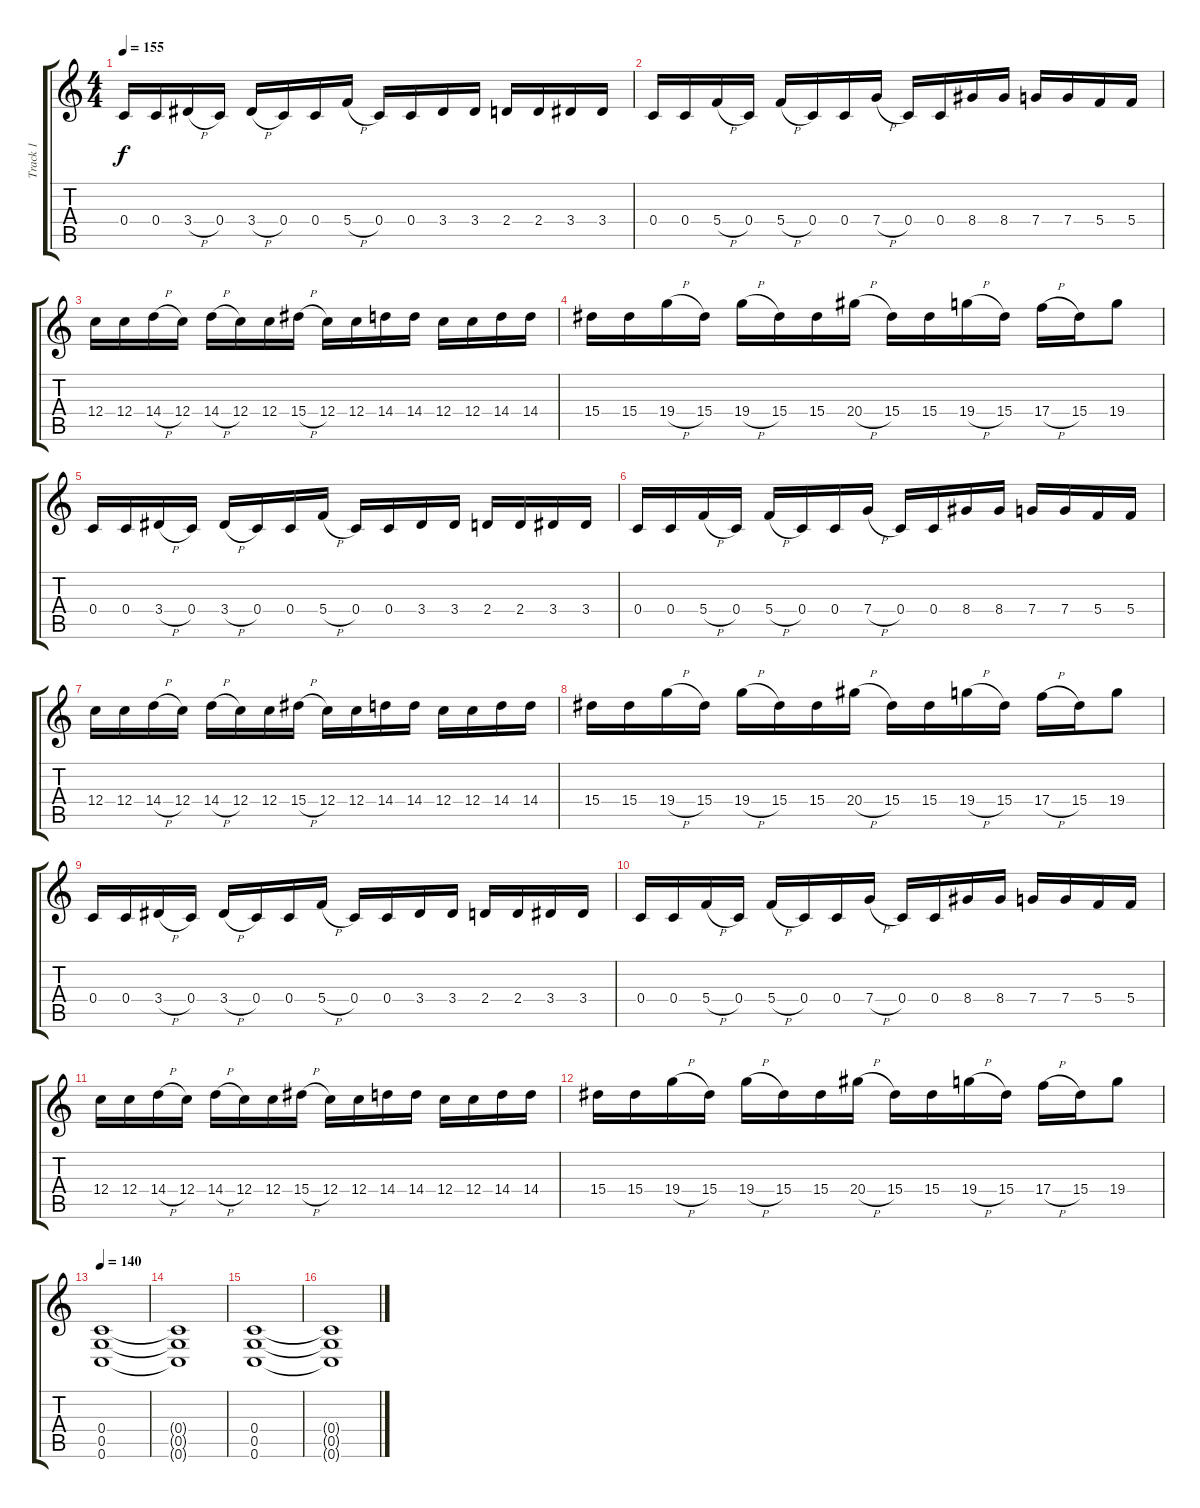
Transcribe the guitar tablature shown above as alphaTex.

\track ("Track 1" "Track 1") {instrument distortionguitar}
\staff {score tabs}
\tuning (D4 A3 F3 C3 G2 C2) {hide}
\ts (4 4)
\tempo 155
\clef g2
\ks c
0.4.16{dy f} 0.4.16 3.4{h}.16 0.4.16 3.4{h}.16 0.4.16 0.4.16 5.4{h}.16 0.4.16 0.4.16 3.4.16 3.4.16 2.4.16 2.4.16 3.4.16 3.4.16 |
0.4.16 0.4.16 5.4{h}.16 0.4.16 5.4{h}.16 0.4.16 0.4.16 7.4{h}.16 0.4.16 0.4.16 8.4.16 8.4.16 7.4.16 7.4.16 5.4.16 5.4.16 |
12.4.16 12.4.16 14.4{h}.16 12.4.16 14.4{h}.16 12.4.16 12.4.16 15.4{h}.16 12.4.16 12.4.16 14.4.16 14.4.16 12.4.16 12.4.16 14.4.16 14.4.16 |
15.4.16 15.4.16 19.4{h}.16 15.4.16 19.4{h}.16 15.4.16 15.4.16 20.4{h}.16 15.4.16 15.4.16 19.4{h}.16 15.4.16 17.4{h}.16 15.4.16 19.4.8 |
0.4.16 0.4.16 3.4{h}.16 0.4.16 3.4{h}.16 0.4.16 0.4.16 5.4{h}.16 0.4.16 0.4.16 3.4.16 3.4.16 2.4.16 2.4.16 3.4.16 3.4.16 |
0.4.16 0.4.16 5.4{h}.16 0.4.16 5.4{h}.16 0.4.16 0.4.16 7.4{h}.16 0.4.16 0.4.16 8.4.16 8.4.16 7.4.16 7.4.16 5.4.16 5.4.16 |
12.4.16 12.4.16 14.4{h}.16 12.4.16 14.4{h}.16 12.4.16 12.4.16 15.4{h}.16 12.4.16 12.4.16 14.4.16 14.4.16 12.4.16 12.4.16 14.4.16 14.4.16 |
15.4.16 15.4.16 19.4{h}.16 15.4.16 19.4{h}.16 15.4.16 15.4.16 20.4{h}.16 15.4.16 15.4.16 19.4{h}.16 15.4.16 17.4{h}.16 15.4.16 19.4.8 |
0.4.16 0.4.16 3.4{h}.16 0.4.16 3.4{h}.16 0.4.16 0.4.16 5.4{h}.16 0.4.16 0.4.16 3.4.16 3.4.16 2.4.16 2.4.16 3.4.16 3.4.16 |
0.4.16 0.4.16 5.4{h}.16 0.4.16 5.4{h}.16 0.4.16 0.4.16 7.4{h}.16 0.4.16 0.4.16 8.4.16 8.4.16 7.4.16 7.4.16 5.4.16 5.4.16 |
12.4.16 12.4.16 14.4{h}.16 12.4.16 14.4{h}.16 12.4.16 12.4.16 15.4{h}.16 12.4.16 12.4.16 14.4.16 14.4.16 12.4.16 12.4.16 14.4.16 14.4.16 |
15.4.16 15.4.16 19.4{h}.16 15.4.16 19.4{h}.16 15.4.16 15.4.16 20.4{h}.16 15.4.16 15.4.16 19.4{h}.16 15.4.16 17.4{h}.16 15.4.16 19.4.8 |
\tempo 140
(0.4 0.5 0.6).1 |
(0.4{t} 0.5{t} 0.6{t}).1 |
(0.4 0.5 0.6).1 |
(0.4{t} 0.5{t} 0.6{t}).1
